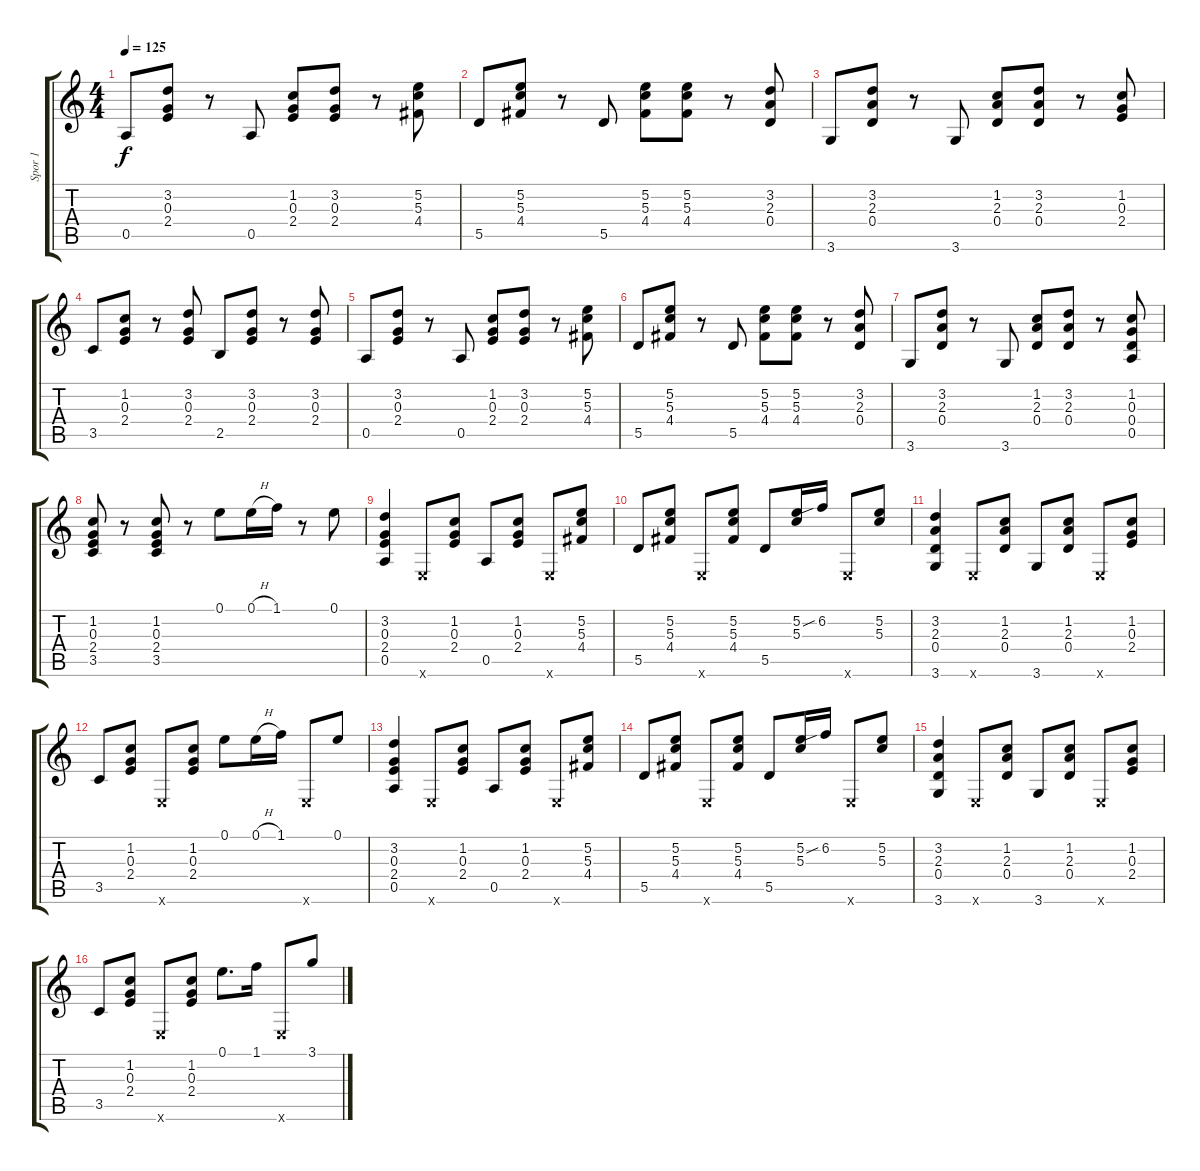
\track ("Spor 1" "Spor 1") {instrument acousticguitarnylon}
\staff {score tabs}
\tuning (E4 B3 G3 D3 A2 E2) {hide}
\ts (4 4)
\tempo 125
\clef g2
\ks c
0.5.8{dy f instrument acousticguitarnylon} (3.2 0.3 2.4).8 r.8 0.5.8 (1.2 0.3 2.4).8 (3.2 0.3 2.4).8 r.8 (5.2 5.3 4.4).8 |
5.5.8 (5.2 5.3 4.4).8 r.8 5.5.8 (5.2 5.3 4.4).8 (5.2 5.3 4.4).8 r.8 (3.2 2.3 0.4).8 |
3.6.8 (3.2 2.3 0.4).8 r.8 3.6.8 (1.2 2.3 0.4).8 (3.2 2.3 0.4).8 r.8 (1.2 0.3 2.4).8 |
3.5.8 (1.2 0.3 2.4).8 r.8 (3.2 0.3 2.4).8 2.5.8 (3.2 0.3 2.4).8 r.8 (3.2 0.3 2.4).8 |
0.5.8 (3.2 0.3 2.4).8 r.8 0.5.8 (1.2 0.3 2.4).8 (3.2 0.3 2.4).8 r.8 (5.2 5.3 4.4).8 |
5.5.8 (5.2 5.3 4.4).8 r.8 5.5.8 (5.2 5.3 4.4).8 (5.2 5.3 4.4).8 r.8 (3.2 2.3 0.4).8 |
3.6.8 (3.2 2.3 0.4).8 r.8 3.6.8 (1.2 2.3 0.4).8 (3.2 2.3 0.4).8 r.8 (1.2 0.3 0.4 0.5).8 |
(1.2 0.3 2.4 3.5).8 r.8 (1.2 0.3 2.4 3.5).8 r.8 0.1.8 0.1{h}.16 1.1.16 r.8 0.1.8 |
(3.2 0.3 2.4 0.5).4 0.6{x}.8 (1.2 0.3 2.4).8 0.5.8 (1.2 0.3 2.4).8 0.6{x}.8 (5.2 5.3 4.4).8 |
5.5.8 (5.2 5.3 4.4).8 0.6{x}.8 (5.2 5.3 4.4).8 5.5.8 (5.2 5.3).16 6.2{sib}.16 0.6{x}.8 (5.2 5.3).8 |
(3.2 2.3 0.4 3.6).4 0.6{x}.8 (1.2 2.3 0.4).8 3.6.8 (1.2 2.3 0.4).8 0.6{x}.8 (1.2 0.3 2.4).8 |
3.5.8 (1.2 0.3 2.4).8 0.6{x}.8 (1.2 0.3 2.4).8 0.1.8 0.1{h}.16 1.1.16 0.6{x}.8 0.1.8 |
(3.2 0.3 2.4 0.5).4 0.6{x}.8 (1.2 0.3 2.4).8 0.5.8 (1.2 0.3 2.4).8 0.6{x}.8 (5.2 5.3 4.4).8 |
5.5.8 (5.2 5.3 4.4).8 0.6{x}.8 (5.2 5.3 4.4).8 5.5.8 (5.2 5.3).16 6.2{sib}.16 0.6{x}.8 (5.2 5.3).8 |
(3.2 2.3 0.4 3.6).4 0.6{x}.8 (1.2 2.3 0.4).8 3.6.8 (1.2 2.3 0.4).8 0.6{x}.8 (1.2 0.3 2.4).8 |
3.5.8 (1.2 0.3 2.4).8 0.6{x}.8 (1.2 0.3 2.4).8 0.1.8{d} 1.1.16 0.6{x}.8 3.1.8
